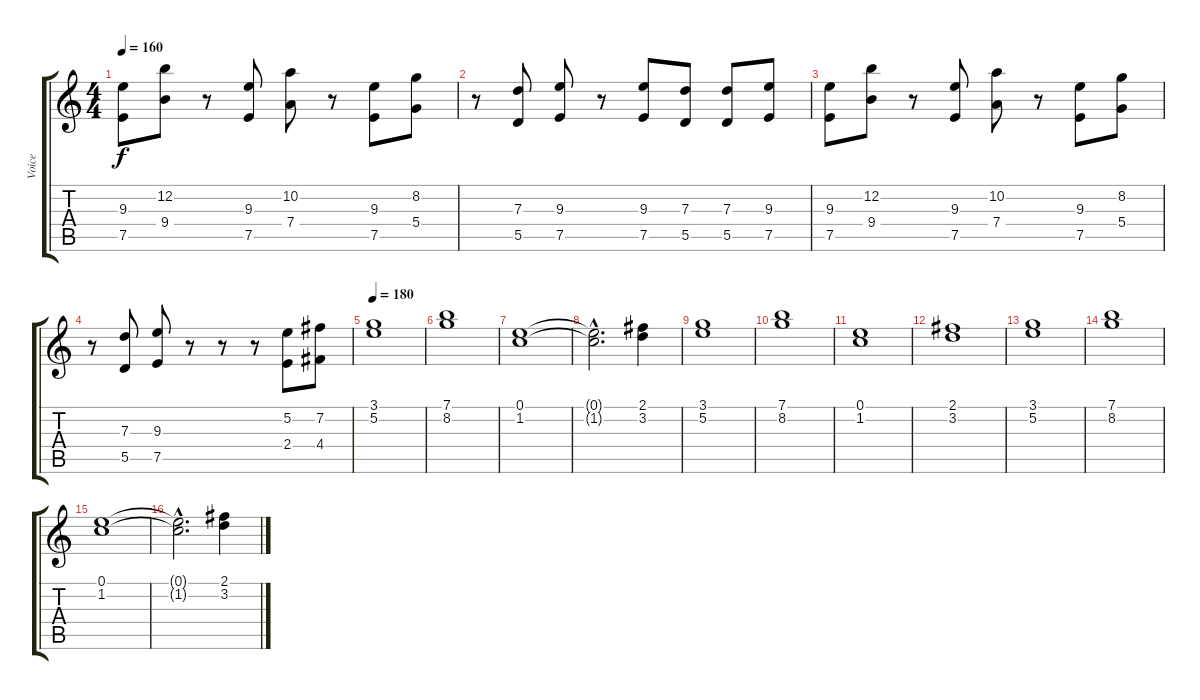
\track ("Voice" "Voice") {instrument contrabass}
\staff {score tabs}
\tuning (E4 B3 G3 D3 A2 E2) {hide}
\ts (4 4)
\tempo 160
\clef g2
\ks c
(9.3 7.5).8{dy f} (12.2 9.4).8 r.8 (9.3 7.5).8 (10.2 7.4).8 r.8 (9.3 7.5).8 (8.2 5.4).8 |
r.8 (7.3 5.5).8 (9.3 7.5).8 r.8 (9.3 7.5).8 (7.3 5.5).8 (7.3 5.5).8 (9.3 7.5).8 |
(9.3 7.5).8 (12.2 9.4).8 r.8 (9.3 7.5).8 (10.2 7.4).8 r.8 (9.3 7.5).8 (8.2 5.4).8 |
r.8 (7.3 5.5).8 (9.3 7.5).8 r.8 r.8 r.8 (5.2 2.4).8 (7.2 4.4).8 |
\tempo 180
(3.1 5.2).1{volume 14} |
(7.1 8.2).1 |
(0.1 1.2).1 |
(0.1{hac t} 1.2{hac t}).2{d} (2.1 3.2).4 |
(3.1 5.2).1 |
(7.1 8.2).1 |
(0.1 1.2).1 |
(2.1 3.2).1 |
(3.1 5.2).1 |
(7.1 8.2).1 |
(0.1 1.2).1 |
(0.1{hac t} 1.2{hac t}).2{d} (2.1 3.2).4
